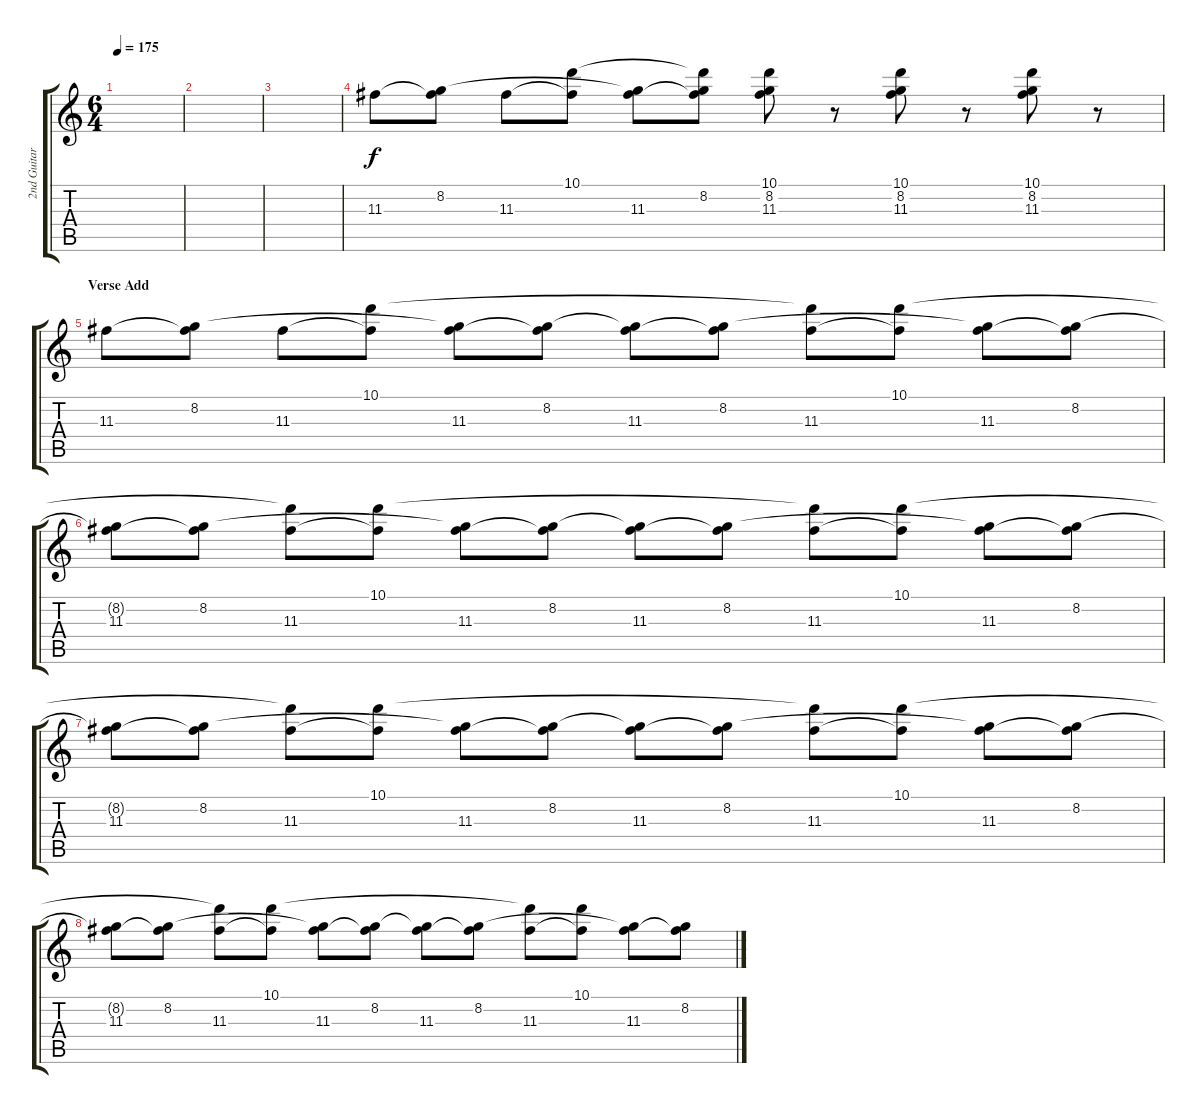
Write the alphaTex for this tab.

\track ("2nd Guitar" "2nd Guitar") {instrument acousticguitarsteel}
\staff {score tabs}
\tuning (E4 B3 G3 D3 A2 E2) {hide}
\ts (6 4)
\tempo 175
\clef g2
\ks c
|
|
|
11.3.8 (8.2 11.3{t}).8 11.3.8 (10.1 11.3{t}).8 (8.2{t} 11.3).8 (10.1{t} 8.2 11.3{t}).8 (10.1 8.2 11.3).8 r.8 (10.1 8.2 11.3).8 r.8 (10.1 8.2 11.3).8 r.8 |
\section ("" "Verse Add")
11.3.8 (8.2 11.3{t}).8 11.3.8 (10.1 11.3{t}).8 (8.2{t} 11.3).8 (8.2 11.3{t}).8 (8.2{t} 11.3).8 (8.2 11.3{t}).8 (10.1{t} 11.3).8 (10.1 11.3{t}).8 (8.2{t} 11.3).8 (8.2 11.3{t}).8 |
(8.2{t} 11.3).8 (8.2 11.3{t}).8 (10.1{t} 11.3).8 (10.1 11.3{t}).8 (8.2{t} 11.3).8 (8.2 11.3{t}).8 (8.2{t} 11.3).8 (8.2 11.3{t}).8 (10.1{t} 11.3).8 (10.1 11.3{t}).8 (8.2{t} 11.3).8 (8.2 11.3{t}).8 |
(8.2{t} 11.3).8 (8.2 11.3{t}).8 (10.1{t} 11.3).8 (10.1 11.3{t}).8 (8.2{t} 11.3).8 (8.2 11.3{t}).8 (8.2{t} 11.3).8 (8.2 11.3{t}).8 (10.1{t} 11.3).8 (10.1 11.3{t}).8 (8.2{t} 11.3).8 (8.2 11.3{t}).8 |
(8.2{t} 11.3).8 (8.2 11.3{t}).8 (10.1{t} 11.3).8 (10.1 11.3{t}).8 (8.2{t} 11.3).8 (8.2 11.3{t}).8 (8.2{t} 11.3).8 (8.2 11.3{t}).8 (10.1{t} 11.3).8 (10.1 11.3{t}).8 (8.2{t} 11.3).8 (8.2 11.3{t}).8
